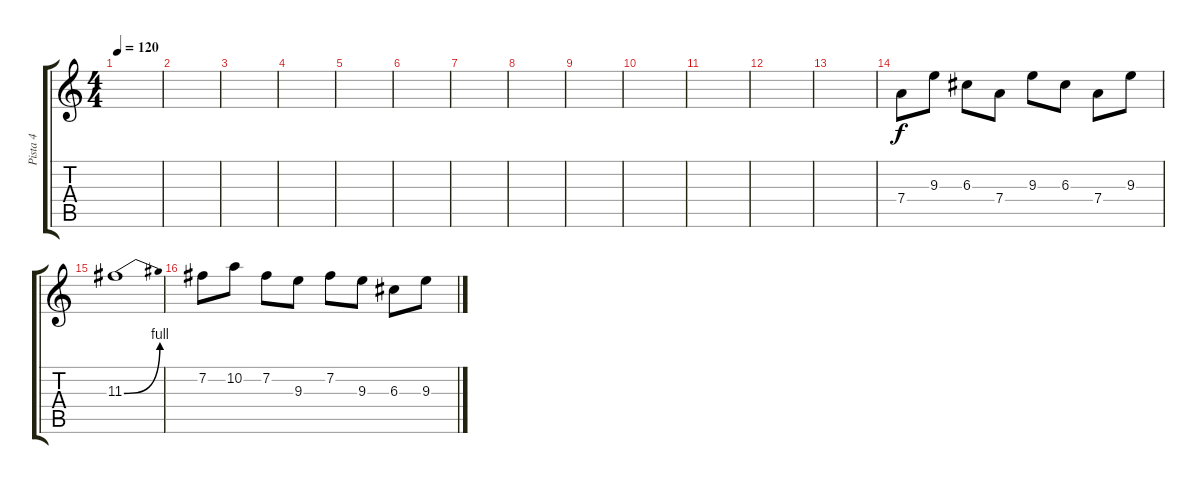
\track ("Pista 4" "Pista 4") {instrument overdrivenguitar}
\staff {score tabs}
\tuning (E4 B3 G3 D3 A2 E2) {hide}
\ts (4 4)
\tempo 120
\clef g2
\ks c
|
|
|
|
|
|
|
|
|
|
|
|
|
7.4.8 9.3.8 6.3.8 7.4.8 9.3.8 6.3.8 7.4.8 9.3.8 |
11.3{be (bend 0 0 60 4)}.1 |
7.2.8 10.2.8 7.2.8 9.3.8 7.2.8 9.3.8 6.3.8 9.3.8
